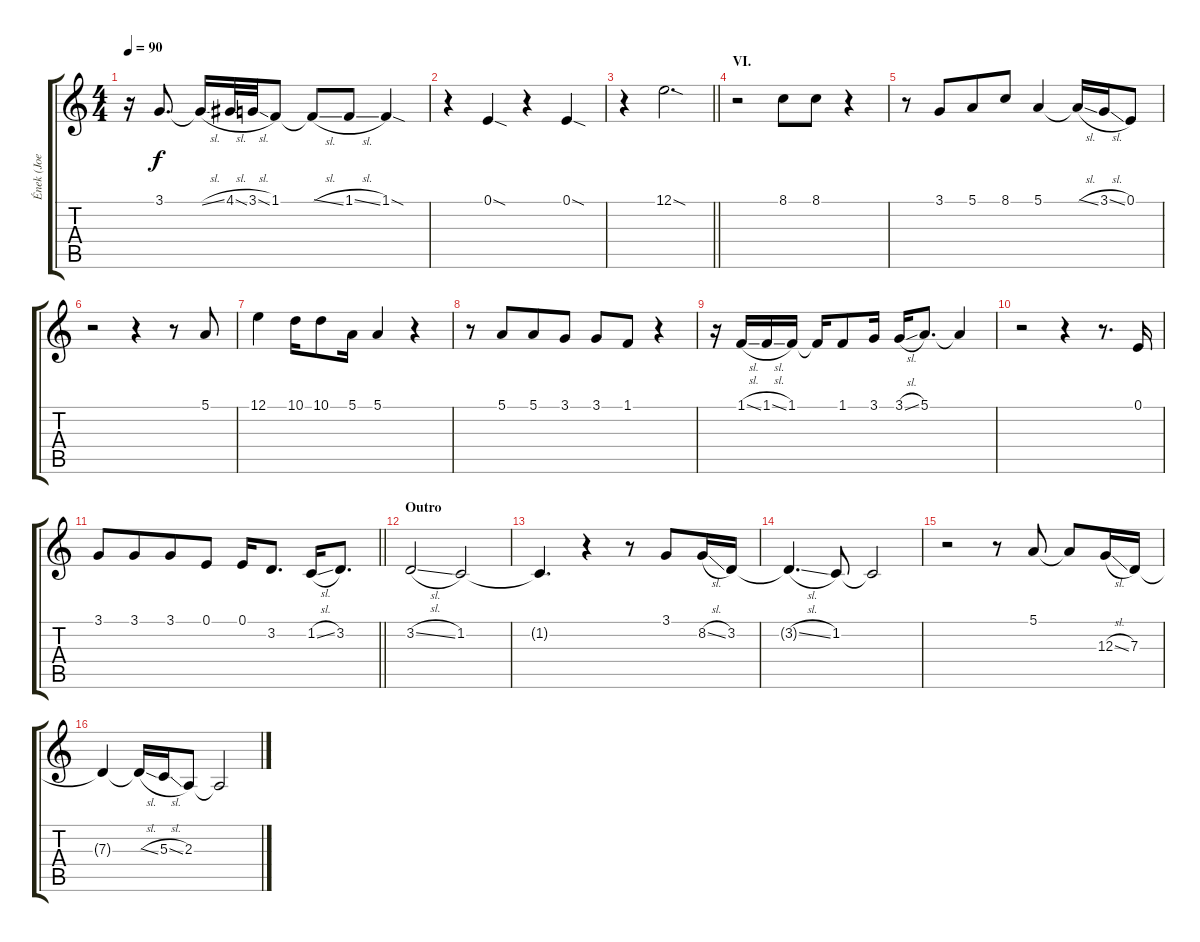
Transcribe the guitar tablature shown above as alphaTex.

\track ("Ének (Joe Lynn Turner)" "Ének (Joe ") {instrument lead2sawtooth}
\staff {score tabs}
\tuning (E4 B3 G3 D3 A2 E2) {hide}
\ts (4 4)
\tempo 90
\clef g2
\ks c
r.16{dy f} 3.1.8{d} 3.1{sl t}.16 4.1{sl}.32 3.1{sl}.32 1.1.8{beam split} 1.1{sl t}.8{beam merge} 1.1{sl}.8 1.1{sod}.4 |
r.4 0.1{sod}.4 r.4 0.1{sod}.4 |
\barLineRight lightlight
r.4 12.1{sod}.2{d} |
\section ("" "VI.")
r.2 8.1.8 8.1.8 r.4 |
r.8 3.1.8{beam merge} 5.1.8 8.1.8 5.1.4 5.1{sl t}.16 3.1{sl}.16 0.1.8 |
r.2 r.4 r.8 5.1.8 |
12.1.4 10.1.16 10.1.8 5.1.16 5.1.4 r.4 |
r.8 5.1.8{beam merge} 5.1.8 3.1.8 3.1.8 1.1.8 r.4 |
r.16 1.1{sl}.16 1.1{sl}.16 1.1.16 1.1{t}.16 1.1.8 3.1.16 3.1{sl}.16 5.1.8{d} 5.1{t}.4 |
r.2 r.4 r.8{d} 0.1.16 |
\barLineRight lightlight
3.1.8 3.1.8{beam merge} 3.1.8 0.1.8 0.1.16 3.2.8{d} 1.2{sl}.16 3.2.8{d} |
\section ("" "Outro")
3.2{sl}.2 1.2.2 |
1.2{t}.4{d} r.4 r.8 3.1.8 8.2{sl}.16 3.2.16 |
3.2{sl t}.4{d} 1.2.8 1.2{t}.2 |
r.2 r.8 5.1.8 5.1{t}.8 12.3{sl}.16 7.3.16 |
7.3{t}.4 7.3{sl t}.16 5.3{sl}.16 2.3.8 2.3{t}.2
